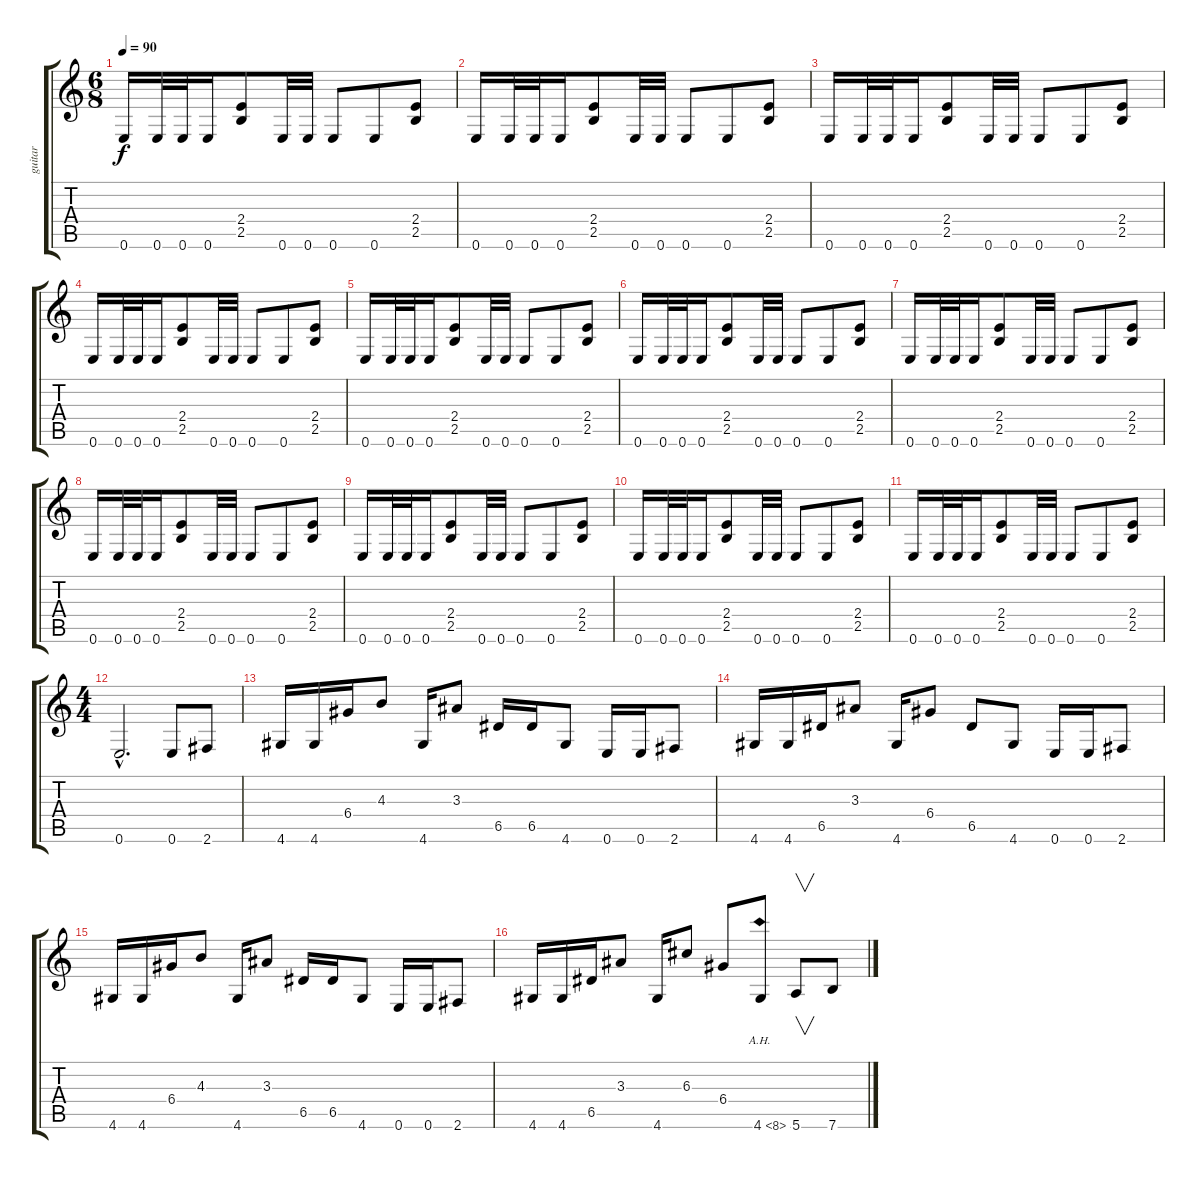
\track ("guitar" "guitar") {instrument electricguitarclean}
\staff {score tabs}
\tuning (E4 B3 G3 D3 A2 E2) {hide}
\ts (6 8)
\tempo 90
\clef g2
\ks c
0.6.16{dy f} 0.6.32 0.6.32 0.6.16 (2.4 2.5).8 0.6.32 0.6.32 0.6.8 0.6.8 (2.4 2.5).8 |
0.6.16 0.6.32 0.6.32 0.6.16 (2.4 2.5).8 0.6.32 0.6.32 0.6.8 0.6.8 (2.4 2.5).8 |
0.6.16 0.6.32 0.6.32 0.6.16 (2.4 2.5).8 0.6.32 0.6.32 0.6.8 0.6.8 (2.4 2.5).8 |
0.6.16 0.6.32 0.6.32 0.6.16 (2.4 2.5).8 0.6.32 0.6.32 0.6.8 0.6.8 (2.4 2.5).8 |
0.6.16 0.6.32 0.6.32 0.6.16 (2.4 2.5).8 0.6.32 0.6.32 0.6.8 0.6.8 (2.4 2.5).8 |
0.6.16 0.6.32 0.6.32 0.6.16 (2.4 2.5).8 0.6.32 0.6.32 0.6.8 0.6.8 (2.4 2.5).8 |
0.6.16 0.6.32 0.6.32 0.6.16 (2.4 2.5).8 0.6.32 0.6.32 0.6.8 0.6.8 (2.4 2.5).8 |
0.6.16 0.6.32 0.6.32 0.6.16 (2.4 2.5).8 0.6.32 0.6.32 0.6.8 0.6.8 (2.4 2.5).8 |
0.6.16 0.6.32 0.6.32 0.6.16 (2.4 2.5).8 0.6.32 0.6.32 0.6.8 0.6.8 (2.4 2.5).8 |
0.6.16 0.6.32 0.6.32 0.6.16 (2.4 2.5).8 0.6.32 0.6.32 0.6.8 0.6.8 (2.4 2.5).8 |
0.6.16 0.6.32 0.6.32 0.6.16 (2.4 2.5).8 0.6.32 0.6.32 0.6.8 0.6.8 (2.4 2.5).8 |
\ts (4 4)
0.6{hac}.2{d} 0.6.8 2.6.8 |
4.6.16 4.6.16 6.4.16 4.3.8 4.6.16 3.3.8 6.5.16 6.5.16 4.6.8 0.6.16 0.6.16 2.6.8 |
4.6.16 4.6.16 6.5.16 3.3.8 4.6.16 6.4.8 6.5.8 4.6.8 0.6.16 0.6.16 2.6.8 |
4.6.16 4.6.16 6.4.16 4.3.8 4.6.16 3.3.8 6.5.16 6.5.16 4.6.8 0.6.16 0.6.16 2.6.8 |
4.6.16 4.6.16 6.5.16 3.3.8 4.6.16 6.3.8 6.4.8 4.6{ah 4}.8 5.6.8{v} 7.6.8
